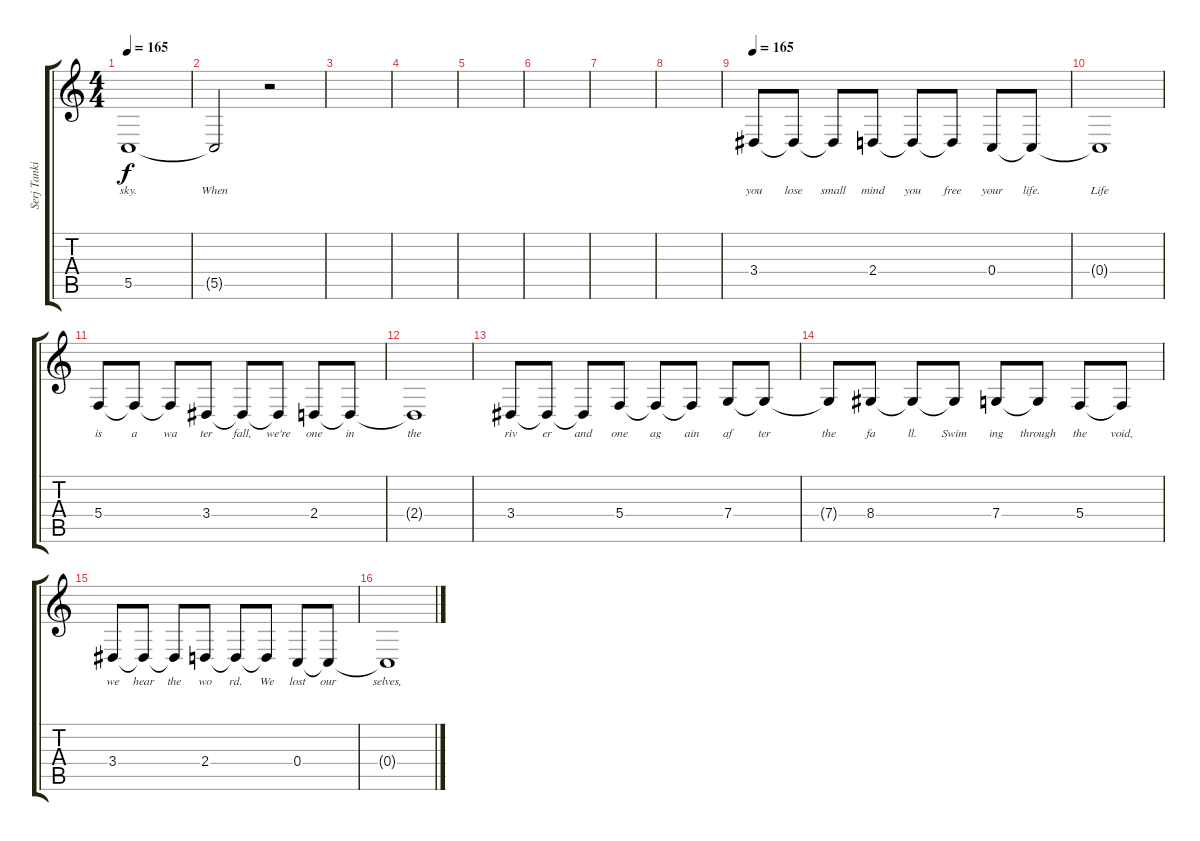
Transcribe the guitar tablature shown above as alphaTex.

\track ("Serj Tankian" "Serj Tanki") {instrument flute}
\staff {score tabs}
\tuning (D4 A3 F3 C3 G2 C2) {hide}
\ts (4 4)
\tempo 165
\clef g2
\ks c
5.5{t}.1{lyrics (0 "sky.") lyrics (1 "") lyrics (2 "") lyrics (3 "") lyrics (4 "") dy f} |
5.5{t}.2{lyrics (0 "When") lyrics (1 "") lyrics (2 "") lyrics (3 "") lyrics (4 "")} r.2 |
|
|
|
|
|
|
\tempo 165
3.4.8{lyrics (0 "you") lyrics (1 "") lyrics (2 "") lyrics (3 "") lyrics (4 "")} 3.4{t}.8{lyrics (0 "lose") lyrics (1 "") lyrics (2 "") lyrics (3 "") lyrics (4 "")} 3.4{t}.8{lyrics (0 "small") lyrics (1 "") lyrics (2 "") lyrics (3 "") lyrics (4 "")} 2.4.8{lyrics (0 "mind") lyrics (1 "") lyrics (2 "") lyrics (3 "") lyrics (4 "")} 2.4{t}.8{lyrics (0 "you") lyrics (1 "") lyrics (2 "") lyrics (3 "") lyrics (4 "")} 2.4{t}.8{lyrics (0 "free") lyrics (1 "") lyrics (2 "") lyrics (3 "") lyrics (4 "")} 0.4.8{lyrics (0 "your") lyrics (1 "") lyrics (2 "") lyrics (3 "") lyrics (4 "")} 0.4{t}.8{lyrics (0 "life.") lyrics (1 "") lyrics (2 "") lyrics (3 "") lyrics (4 "")} |
0.4{t}.1{lyrics (0 "Life") lyrics (1 "") lyrics (2 "") lyrics (3 "") lyrics (4 "")} |
5.4.8{lyrics (0 "is") lyrics (1 "") lyrics (2 "") lyrics (3 "") lyrics (4 "")} 5.4{t}.8{lyrics (0 "a") lyrics (1 "") lyrics (2 "") lyrics (3 "") lyrics (4 "")} 5.4{t}.8{lyrics (0 "wa") lyrics (1 "") lyrics (2 "") lyrics (3 "") lyrics (4 "")} 3.4.8{lyrics (0 "ter") lyrics (1 "") lyrics (2 "") lyrics (3 "") lyrics (4 "")} 3.4{t}.8{lyrics (0 "fall,") lyrics (1 "") lyrics (2 "") lyrics (3 "") lyrics (4 "")} 3.4{t}.8{lyrics (0 "we're") lyrics (1 "") lyrics (2 "") lyrics (3 "") lyrics (4 "")} 2.4.8{lyrics (0 "one") lyrics (1 "") lyrics (2 "") lyrics (3 "") lyrics (4 "")} 2.4{t}.8{lyrics (0 "in") lyrics (1 "") lyrics (2 "") lyrics (3 "") lyrics (4 "")} |
2.4{t}.1{lyrics (0 "the") lyrics (1 "") lyrics (2 "") lyrics (3 "") lyrics (4 "")} |
3.4.8{lyrics (0 "riv") lyrics (1 "") lyrics (2 "") lyrics (3 "") lyrics (4 "")} 3.4{t}.8{lyrics (0 "er") lyrics (1 "") lyrics (2 "") lyrics (3 "") lyrics (4 "")} 3.4{t}.8{lyrics (0 "and") lyrics (1 "") lyrics (2 "") lyrics (3 "") lyrics (4 "")} 5.4.8{lyrics (0 "one") lyrics (1 "") lyrics (2 "") lyrics (3 "") lyrics (4 "")} 5.4{t}.8{lyrics (0 "ag") lyrics (1 "") lyrics (2 "") lyrics (3 "") lyrics (4 "")} 5.4{t}.8{lyrics (0 "ain") lyrics (1 "") lyrics (2 "") lyrics (3 "") lyrics (4 "")} 7.4.8{lyrics (0 "af") lyrics (1 "") lyrics (2 "") lyrics (3 "") lyrics (4 "")} 7.4{t}.8{lyrics (0 "ter") lyrics (1 "") lyrics (2 "") lyrics (3 "") lyrics (4 "")} |
7.4{t}.8{lyrics (0 "the") lyrics (1 "") lyrics (2 "") lyrics (3 "") lyrics (4 "")} 8.4.8{lyrics (0 "fa") lyrics (1 "") lyrics (2 "") lyrics (3 "") lyrics (4 "")} 8.4{t}.8{lyrics (0 "ll.") lyrics (1 "") lyrics (2 "") lyrics (3 "") lyrics (4 "")} 8.4{t}.8{lyrics (0 "Swim") lyrics (1 "") lyrics (2 "") lyrics (3 "") lyrics (4 "")} 7.4.8{lyrics (0 "ing") lyrics (1 "") lyrics (2 "") lyrics (3 "") lyrics (4 "")} 7.4{t}.8{lyrics (0 "through") lyrics (1 "") lyrics (2 "") lyrics (3 "") lyrics (4 "")} 5.4.8{lyrics (0 "the") lyrics (1 "") lyrics (2 "") lyrics (3 "") lyrics (4 "")} 5.4{t}.8{lyrics (0 "void,") lyrics (1 "") lyrics (2 "") lyrics (3 "") lyrics (4 "")} |
3.4.8{lyrics (0 "we") lyrics (1 "") lyrics (2 "") lyrics (3 "") lyrics (4 "")} 3.4{t}.8{lyrics (0 "hear") lyrics (1 "") lyrics (2 "") lyrics (3 "") lyrics (4 "")} 3.4{t}.8{lyrics (0 "the") lyrics (1 "") lyrics (2 "") lyrics (3 "") lyrics (4 "")} 2.4.8{lyrics (0 "wo") lyrics (1 "") lyrics (2 "") lyrics (3 "") lyrics (4 "")} 2.4{t}.8{lyrics (0 "rd.") lyrics (1 "") lyrics (2 "") lyrics (3 "") lyrics (4 "")} 2.4{t}.8{lyrics (0 "We") lyrics (1 "") lyrics (2 "") lyrics (3 "") lyrics (4 "")} 0.4.8{lyrics (0 "lost") lyrics (1 "") lyrics (2 "") lyrics (3 "") lyrics (4 "")} 0.4{t}.8{lyrics (0 "our") lyrics (1 "") lyrics (2 "") lyrics (3 "") lyrics (4 "")} |
0.4{t}.1{lyrics (0 "selves,") lyrics (1 "") lyrics (2 "") lyrics (3 "") lyrics (4 "")}
